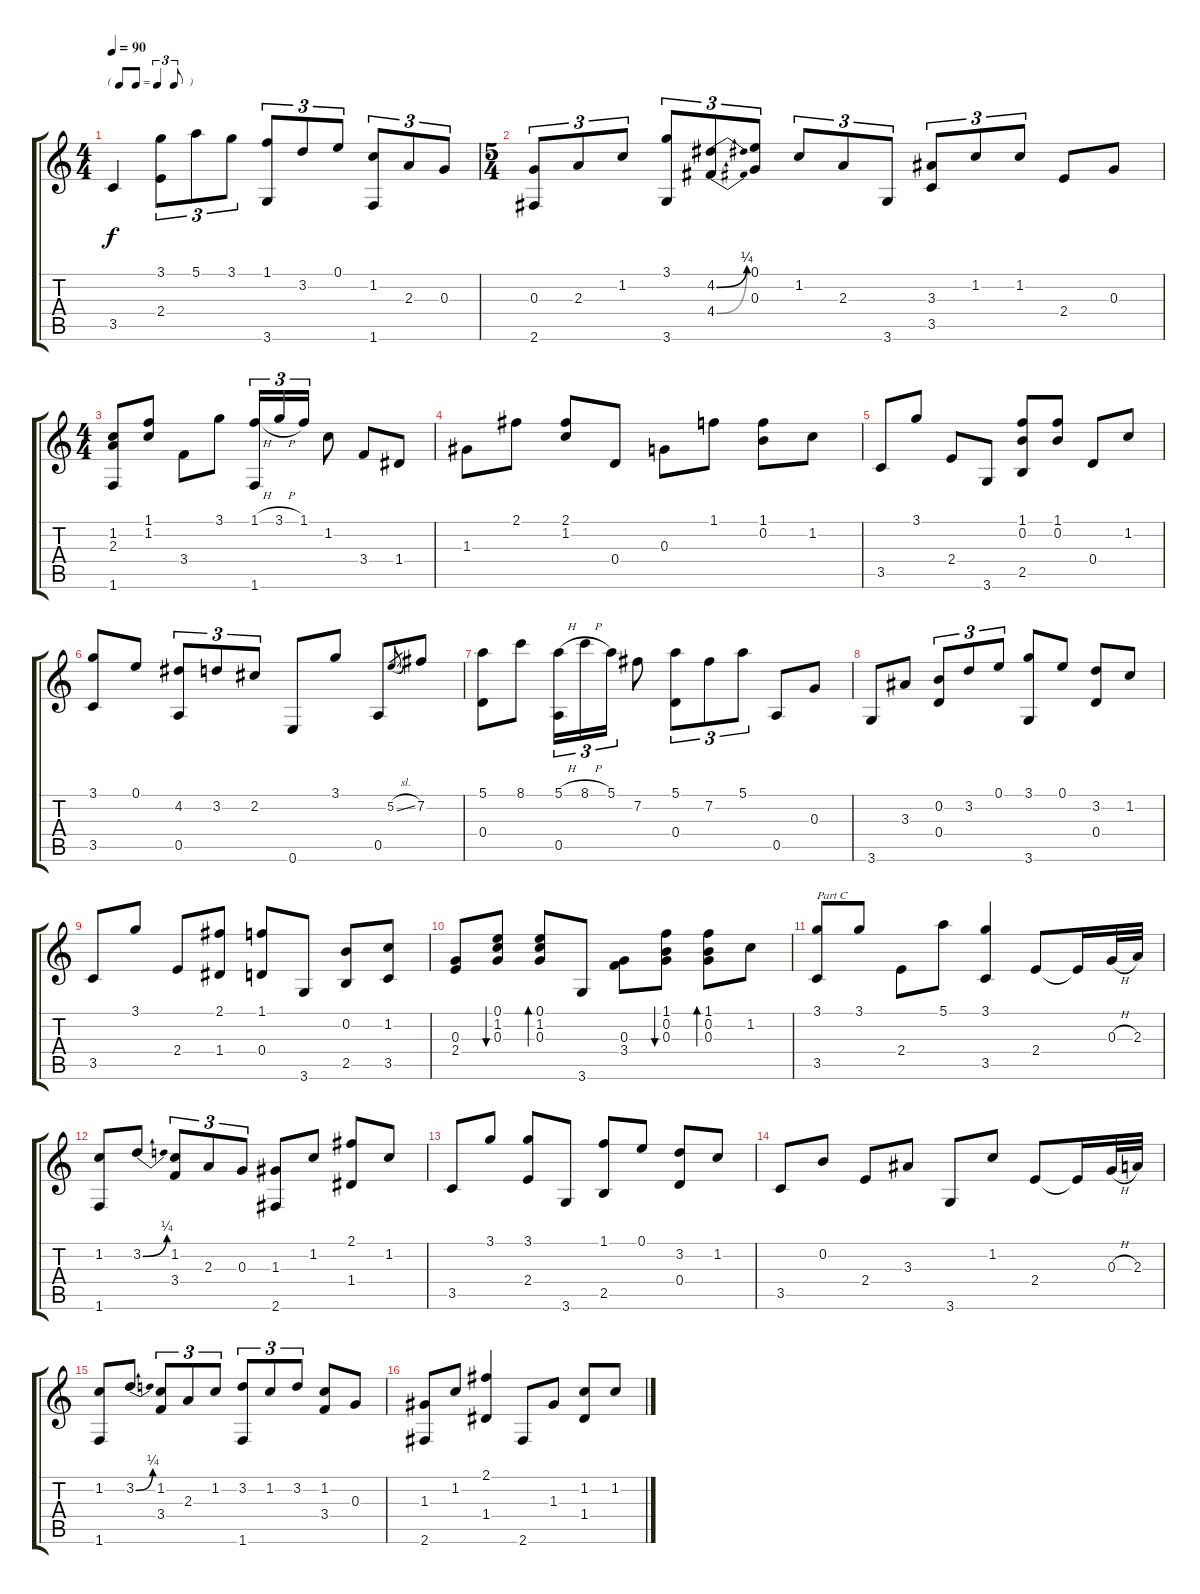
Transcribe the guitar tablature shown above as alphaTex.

\track "" {instrument acousticguitarsteel}
\staff {score tabs}
\tuning (E4 B3 G3 D3 A2 E2) {hide}
\ts (4 4)
\tf triplet8th
\tempo 90
\clef g2
\ks c
3.5.4{dy f} (3.1 2.4).8{tu (3 2)} 5.1.8{tu (3 2)} 3.1.8{tu (3 2)} (1.1 3.6).8{tu (3 2)} 3.2.8{tu (3 2)} 0.1.8{tu (3 2)} (1.2 1.6).8{tu (3 2)} 2.3.8{tu (3 2)} 0.3.8{tu (3 2)} |
\ts (5 4)
(0.3 2.6).8{tu (3 2)} 2.3.8{tu (3 2)} 1.2.8{tu (3 2)} (3.1 3.6).8{tu (3 2)} (4.2{be (bend 0 0 60 1)} 4.4{be (bend 0 0 60 1)}).8{tu (3 2)} (0.1 0.3).8{tu (3 2)} 1.2.8{tu (3 2)} 2.3.8{tu (3 2)} 3.6.8{tu (3 2)} (3.3 3.5).8{tu (3 2)} 1.2.8{tu (3 2)} 1.2.8{tu (3 2)} 2.4.8 0.3.8 |
\ts (4 4)
(1.2 2.3 1.6).8 (1.1 1.2).8 3.4.8 3.1.8 (1.1{h} 1.6).16{tu (3 2)} 3.1{h}.16{tu (3 2)} 1.1.16{tu (3 2)} 1.2.8 3.4.8 1.4.8 |
1.3.8 2.1.8 (2.1 1.2).8 0.4.8 0.3.8 1.1.8 (1.1 0.2).8 1.2.8 |
3.5.8 3.1.8 2.4.8 3.6.8 (1.1 0.2 2.5).8 (1.1 0.2).8 0.4.8 1.2.8 |
(3.1 3.5).8 0.1.8 (4.2 0.5).8{tu (3 2)} 3.2.8{tu (3 2)} 2.2.8{tu (3 2)} 0.6.8 3.1.8 0.5.8 5.2{sl}.8{gr} 7.2.8 |
(5.1 0.4).8 8.1.8 (5.1{h} 0.5).16{tu (3 2)} 8.1{h}.16{tu (3 2)} 5.1.16{tu (3 2)} 7.2.8 (5.1 0.4).8{tu (3 2)} 7.2.8{tu (3 2)} 5.1.8{tu (3 2)} 0.5.8 0.3.8 |
3.6.8 3.3.8 (0.2 0.4).8{tu (3 2)} 3.2.8{tu (3 2)} 0.1.8{tu (3 2)} (3.1 3.6).8 0.1.8 (3.2 0.4).8 1.2.8 |
3.5.8 3.1.8 2.4.8 (2.1 1.4).8 (1.1 0.4).8 3.6.8 (0.2 2.5).8 (1.2 3.5).8 |
(0.3 2.4).8 (0.1 1.2 0.3).8{bu 30} (0.1 1.2 0.3).8{bd 30} 3.6.8 (0.3 3.4).8 (1.1 0.2 0.3).8{bu 30} (1.1 0.2 0.3).8{bd 30} 1.2.8 |
(3.1 3.5).8{txt "Part C"} 3.1.8 2.4.8 5.1.8 (3.1 3.5).4 2.4.8 2.4{t}.16 0.3{h}.32 2.3.32 |
(1.2 1.6).8 3.2{be (bend 0 0 60 1)}.8 (1.2 3.4).8{tu (3 2)} 2.3.8{tu (3 2)} 0.3.8{tu (3 2)} (1.3 2.6).8 1.2.8 (2.1 1.4).8 1.2.8 |
3.5.8 3.1.8 (3.1 2.4).8 3.6.8 (1.1 2.5).8 0.1.8 (3.2 0.4).8 1.2.8 |
3.5.8 0.2.8 2.4.8 3.3.8 3.6.8 1.2.8 2.4.8 2.4{t}.16 0.3{h}.32 2.3.32 |
(1.2 1.6).8 3.2{be (bend 0 0 60 1)}.8 (1.2 3.4).8{tu (3 2)} 2.3.8{tu (3 2)} 1.2.8{tu (3 2)} (3.2 1.6).8{tu (3 2)} 1.2.8{tu (3 2)} 3.2.8{tu (3 2)} (1.2 3.4).8 0.3.8 |
(1.3 2.6).8 1.2.8 (2.1 1.4).4 2.6.8 1.3.8 (1.2 1.4).8 1.2.8
